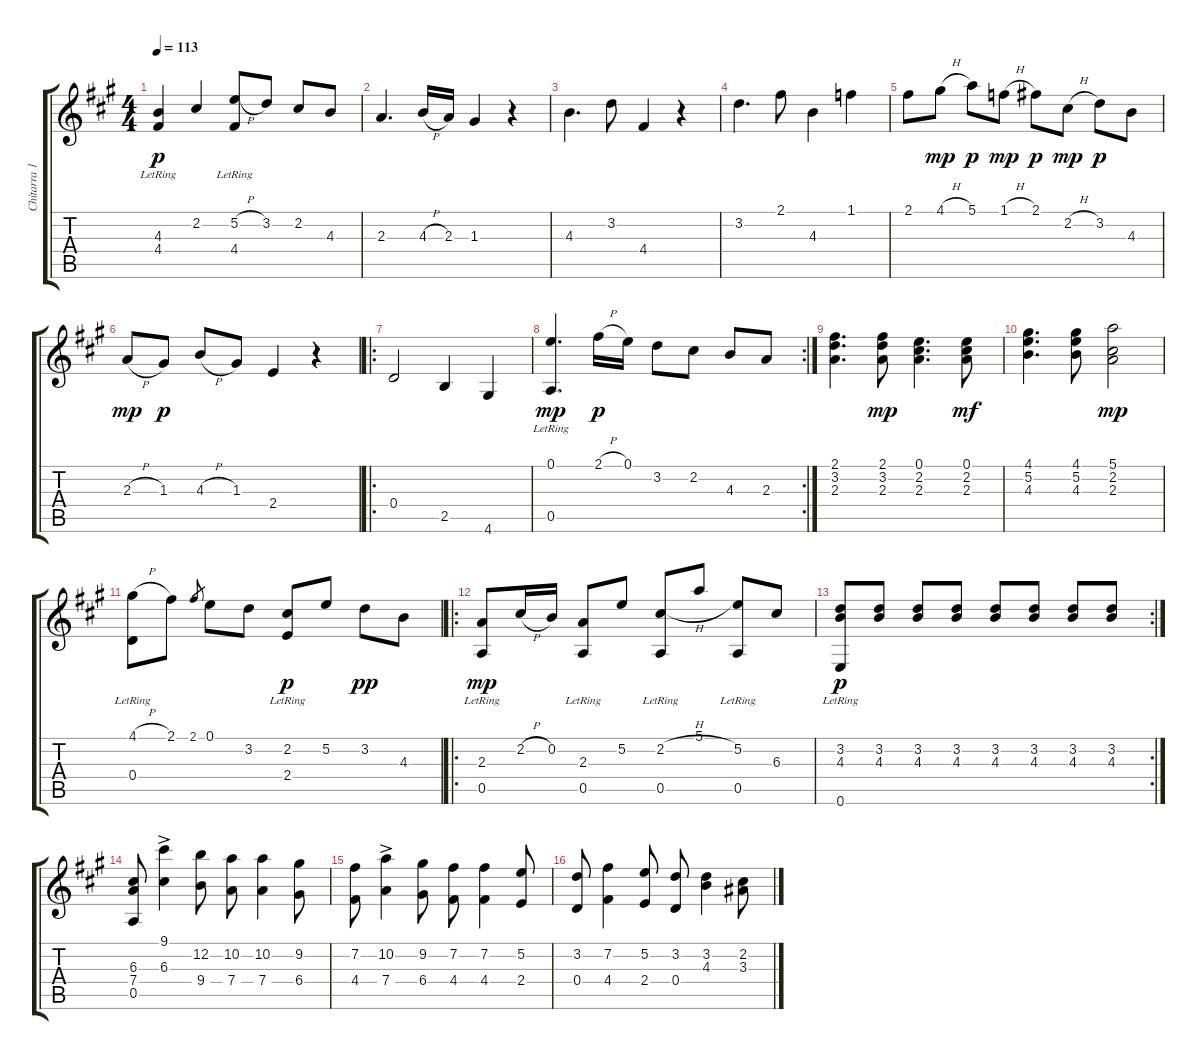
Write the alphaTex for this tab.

\track ("Chitarra 1" "Chitarra 1") {instrument acousticguitarnylon}
\staff {score tabs}
\tuning (E4 B3 G3 D3 A2 E2) {hide}
\ts (4 4)
\tempo 113
\clef g2
\ks a
(4.3 4.4{lr}).4{dy p} 2.2.4{beam Up} (5.2{h} 4.4{lr}).8{beam Up} 3.2.8{beam Up} 2.2.8{beam Up} 4.3.8{beam Up} |
2.3.4{d} 4.3{h}.16 2.3.16 1.3.4 r.4 |
4.3.4{d} 3.2.8 4.4.4 r.4 |
3.2.4{d} 2.1.8 4.3.4 1.1.4 |
2.1.8 4.1{h}.8{dy mp} 5.1.8{dy p} 1.1{h}.8{dy mp} 2.1.8{dy p} 2.2{h}.8{dy mp} 3.2.8{dy p} 4.3.8 |
2.3{h}.8{dy mp} 1.3.8{dy p} 4.3{h}.8 1.3.8 2.4.4 r.4 |
\ro
0.4.2 2.5.4 4.6.4 |
\rc 2
(0.1 0.5{lr}).4{d dy mp} 2.1{h}.16{dy p} 0.1.16 3.2.8 2.2.8 4.3.8 2.3.8 |
(2.1 3.2 2.3).4{d} (2.1 3.2 2.3).8{dy mp} (0.1 2.2 2.3).4{d} (0.1 2.2 2.3).8{dy mf} |
(4.1 5.2 4.3).4{d} (4.1 5.2 4.3).8 (5.1 2.2 2.3).2{dy mp} |
(4.1{h} 0.4{lr}).8 2.1.8 2.1.8{gr} 0.1.8 3.2.8 (2.2 2.4{lr}).8{dy p} 5.2.8 3.2.8{dy pp} 4.3.8 |
\ro
(2.3 0.5{lr}).8{dy mp} 2.2{h}.16 0.2.16 (2.3 0.5{lr}).8 5.2.8 (2.2{h} 0.5{lr}).8 5.1.8 (5.2 0.5{lr}).8 6.3.8 |
\rc 2
(3.2 4.3 0.6{lr}).8{dy p} (3.2 4.3).8 (3.2 4.3).8{beam Up} (3.2 4.3).8{beam Up} (3.2 4.3).8{beam Up} (3.2 4.3).8{beam Up} (3.2 4.3).8{beam Up} (3.2 4.3).8{beam Up} |
(6.3 7.4 0.5).8 (9.1{ac} 6.3{ac}).4 (12.2 9.4).8 (10.2 7.4).8 (10.2 7.4).4 (9.2 6.4).8 |
(7.2 4.4).8 (10.2{ac} 7.4{ac}).4 (9.2 6.4).8 (7.2 4.4).8 (7.2 4.4).4 (5.2 2.4).8 |
(3.2 0.4).8 (7.2 4.4).4 (5.2 2.4).8 (3.2 0.4).8 (3.2 4.3).4 (2.2 3.3).8
